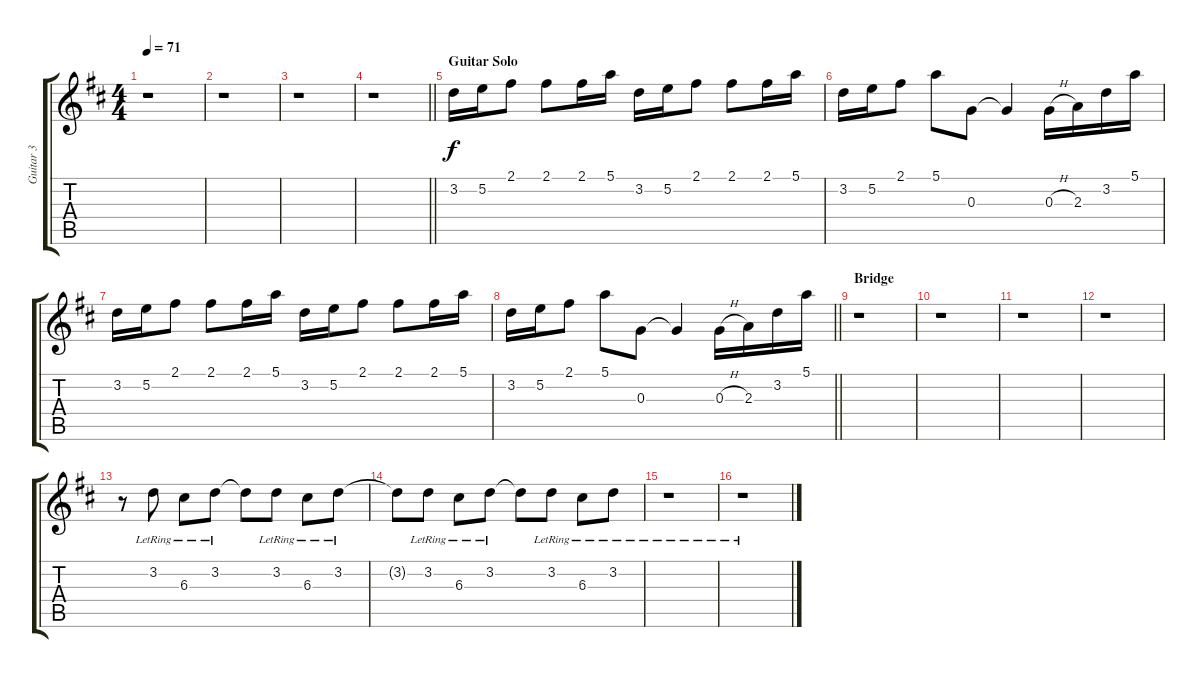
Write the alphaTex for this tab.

\track ("Guitar 3" "Guitar 3") {instrument acousticguitarsteel}
\staff {score tabs}
\tuning (E4 B3 G3 D3 A2 E2) {hide}
\ts (4 4)
\tempo 71
\clef g2
\ks bminor
r.1{dy f} |
r.1 |
r.1 |
\barLineRight lightlight
r.1 |
\section ("" "Guitar Solo")
3.2.16 5.2.16 2.1.8 2.1.8 2.1.16 5.1.16 3.2.16 5.2.16 2.1.8 2.1.8 2.1.16 5.1.16 |
3.2.16 5.2.16 2.1.8 5.1.8 0.3.8 0.3{t}.4 0.3{h}.16 2.3.16 3.2.16 5.1.16 |
3.2.16 5.2.16 2.1.8 2.1.8 2.1.16 5.1.16 3.2.16 5.2.16 2.1.8 2.1.8 2.1.16 5.1.16 |
\barLineRight lightlight
3.2.16 5.2.16 2.1.8 5.1.8 0.3.8 0.3{t}.4 0.3{h}.16 2.3.16 3.2.16 5.1.16 |
\section ("" "Bridge")
r.1 |
r.1 |
r.1 |
r.1 |
r.8 3.2{lr}.8 6.3{lr}.8 3.2{lr}.8 3.2{t}.8 3.2{lr}.8 6.3{lr}.8 3.2{lr}.8 |
3.2{t}.8 3.2{lr}.8 6.3{lr}.8 3.2{lr}.8 3.2{t}.8 3.2{lr}.8 6.3{lr}.8 3.2{lr}.8 |
r.1 |
r.1
